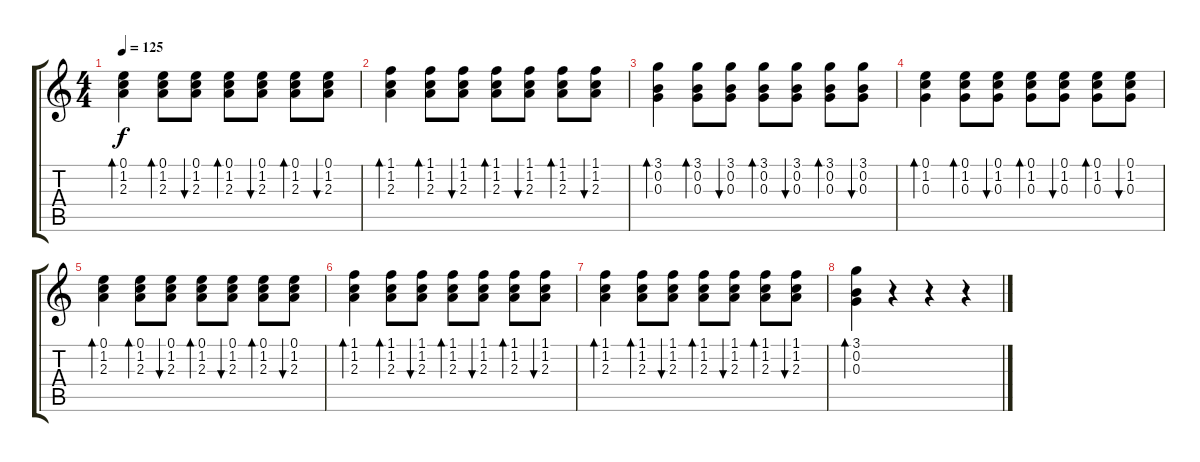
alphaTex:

\track "" {instrument acousticguitarsteel}
\staff {score tabs}
\tuning (E4 B3 G3 D3 A2 E2) {hide}
\ts (4 4)
\tempo 125
\clef g2
\ks c
(0.1 1.2 2.3).4{bd 120 dy f} (0.1 1.2 2.3).8{bd 120} (0.1 1.2 2.3).8{bu 120} (0.1 1.2 2.3).8{bd 120} (0.1 1.2 2.3).8{bu 120} (0.1 1.2 2.3).8{bd 120} (0.1 1.2 2.3).8{bu 120} |
(1.1 1.2 2.3).4{bd 120} (1.1 1.2 2.3).8{bd 120} (1.1 1.2 2.3).8{bu 120} (1.1 1.2 2.3).8{bd 120} (1.1 1.2 2.3).8{bu 120} (1.1 1.2 2.3).8{bd 120} (1.1 1.2 2.3).8{bu 120} |
(3.1 0.2 0.3).4{bd 120} (3.1 0.2 0.3).8{bd 120} (3.1 0.2 0.3).8{bu 120} (3.1 0.2 0.3).8{bd 120} (3.1 0.2 0.3).8{bu 120} (3.1 0.2 0.3).8{bd 120} (3.1 0.2 0.3).8{bu 120} |
(0.1 1.2 0.3).4{bd 120} (0.1 1.2 0.3).8{bd 120} (0.1 1.2 0.3).8{bu 120} (0.1 1.2 0.3).8{bd 120} (0.1 1.2 0.3).8{bu 120} (0.1 1.2 0.3).8{bd 120} (0.1 1.2 0.3).8{bu 120} |
(0.1 1.2 2.3).4{bd 120} (0.1 1.2 2.3).8{bd 120} (0.1 1.2 2.3).8{bu 120} (0.1 1.2 2.3).8{bd 120} (0.1 1.2 2.3).8{bu 120} (0.1 1.2 2.3).8{bd 120} (0.1 1.2 2.3).8{bu 120} |
(1.1 1.2 2.3).4{bd 120} (1.1 1.2 2.3).8{bd 120} (1.1 1.2 2.3).8{bu 120} (1.1 1.2 2.3).8{bd 120} (1.1 1.2 2.3).8{bu 120} (1.1 1.2 2.3).8{bd 120} (1.1 1.2 2.3).8{bu 120} |
(1.1 1.2 2.3).4{bd 120} (1.1 1.2 2.3).8{bd 120} (1.1 1.2 2.3).8{bu 120} (1.1 1.2 2.3).8{bd 120} (1.1 1.2 2.3).8{bu 120} (1.1 1.2 2.3).8{bd 120} (1.1 1.2 2.3).8{bu 120} |
(3.1 0.2 0.3).4{bd 120} r.4 r.4 r.4
